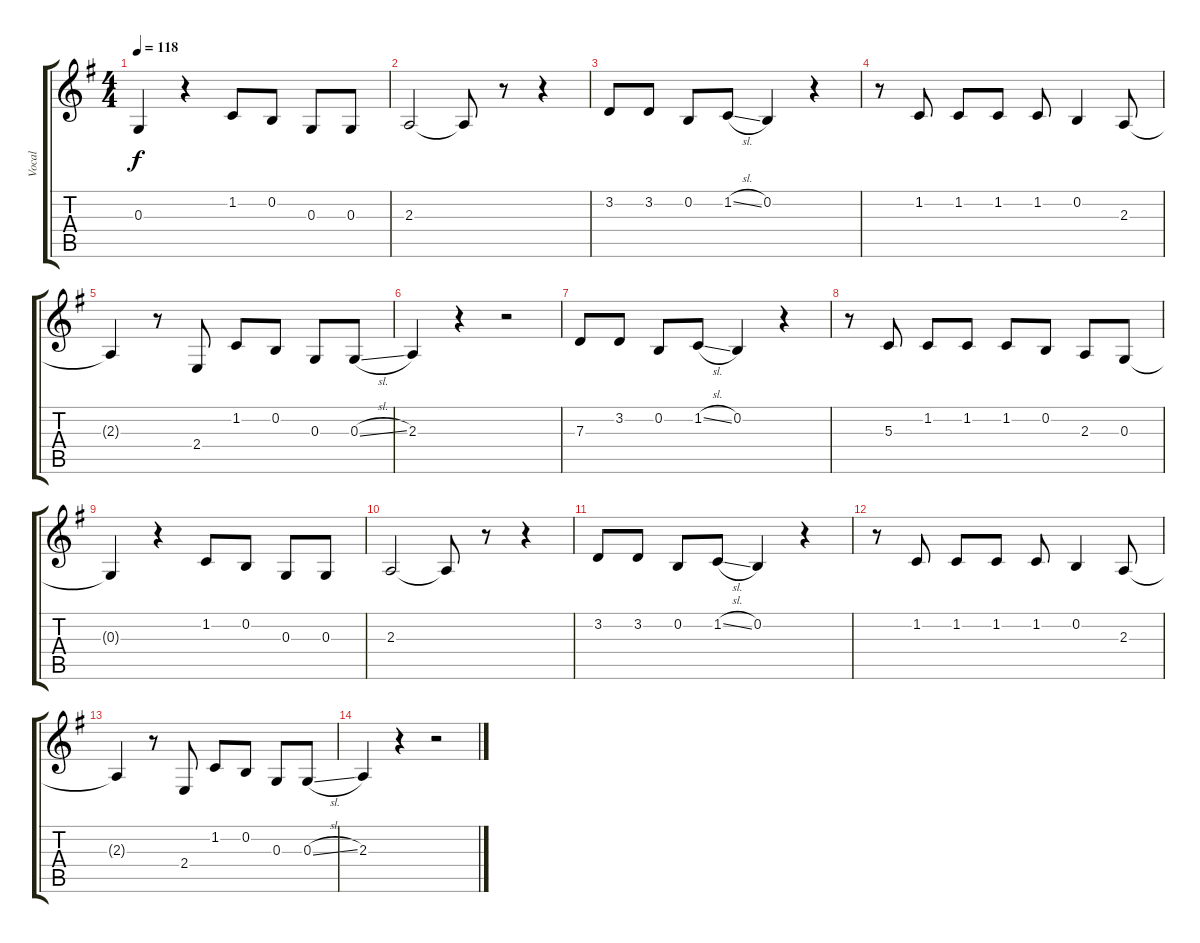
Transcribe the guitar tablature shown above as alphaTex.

\track ("Vocal" "Vocal") {instrument violin}
\staff {score tabs}
\tuning (E4 B3 G3 D3 A2 E2) {hide}
\ts (4 4)
\tempo 118
\clef g2
\ks g
0.3{t}.4{dy f} r.4 1.2.8 0.2.8 0.3.8 0.3.8 |
2.3.2 2.3{t}.8 r.8 r.4 |
3.2.8 3.2.8 0.2.8 1.2{sl}.8 0.2.4 r.4 |
r.8 1.2.8 1.2.8 1.2.8 1.2.8 0.2.4 2.3.8 |
2.3{t}.4 r.8 2.4.8 1.2.8 0.2.8 0.3.8 0.3{sl}.8 |
2.3.4 r.4 r.2 |
7.3.8 3.2.8 0.2.8 1.2{sl}.8 0.2.4 r.4 |
r.8 5.3.8 1.2.8 1.2.8 1.2.8 0.2.8 2.3.8 0.3.8 |
0.3{t}.4 r.4 1.2.8 0.2.8 0.3.8 0.3.8 |
2.3.2 2.3{t}.8 r.8 r.4 |
3.2.8 3.2.8 0.2.8 1.2{sl}.8 0.2.4 r.4 |
r.8 1.2.8 1.2.8 1.2.8 1.2.8 0.2.4 2.3.8 |
2.3{t}.4 r.8 2.4.8 1.2.8 0.2.8 0.3.8 0.3{sl}.8 |
2.3.4 r.4 r.2
